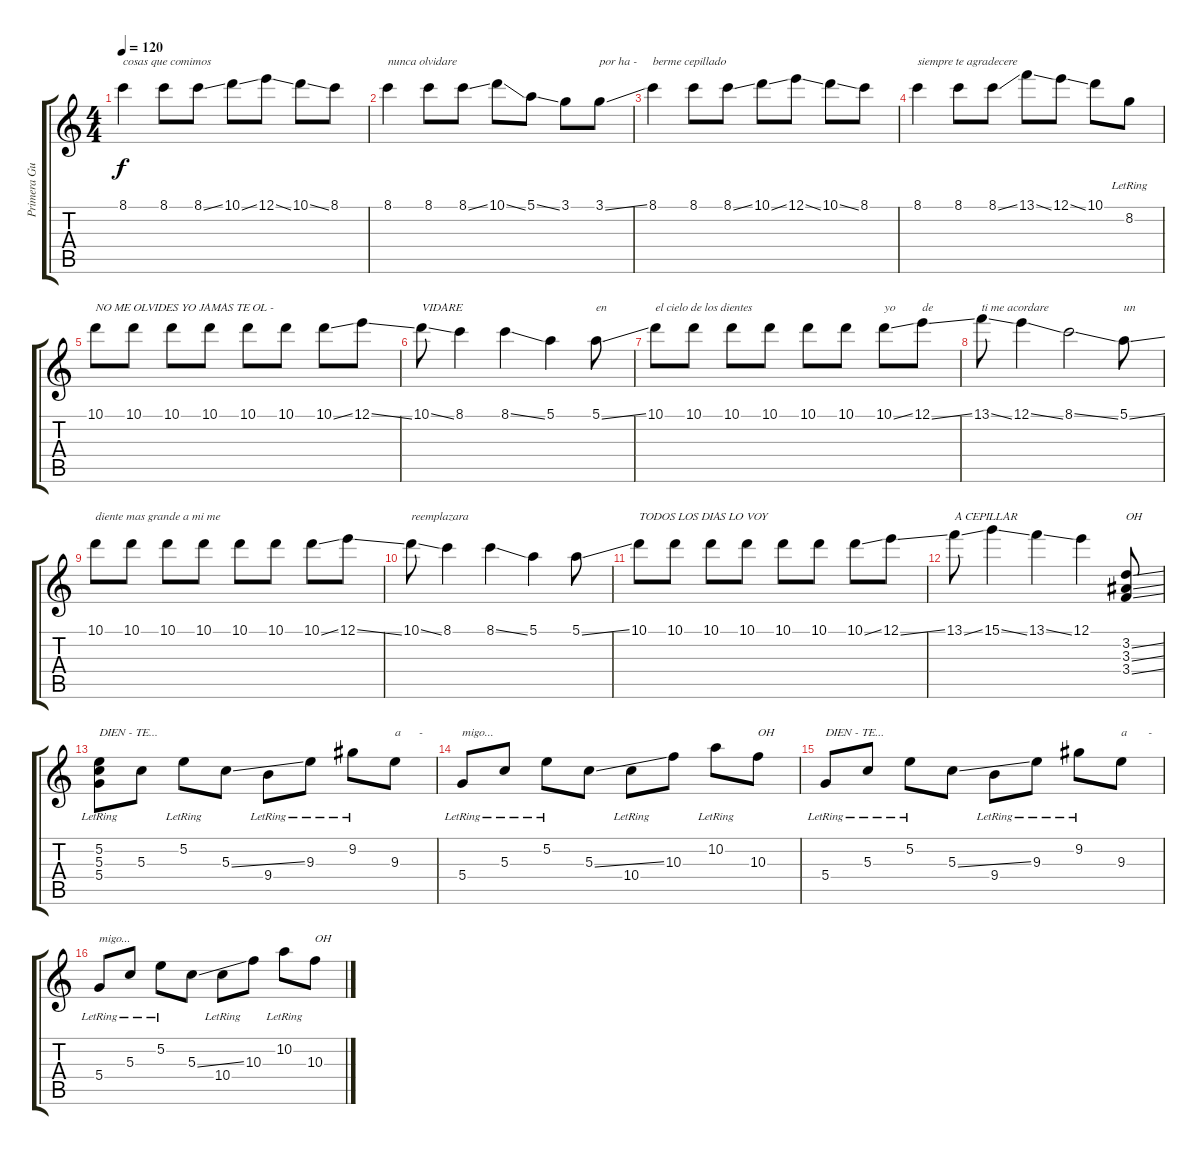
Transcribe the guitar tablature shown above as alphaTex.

\track ("Primera Guitarra" "Primera Gu") {instrument acousticguitarsteel}
\staff {score tabs}
\tuning (E4 B3 G3 D3 A2 E2) {hide}
\ts (4 4)
\tempo 120
\clef g2
\ks c
8.1.4{txt "cosas que comimos" dy f} 8.1.8 8.1{ss}.8 10.1{ss}.8 12.1{ss}.8 10.1{ss}.8 8.1.8 |
8.1.4{txt "nunca olvidare"} 8.1.8 8.1{ss}.8 10.1{ss}.8 5.1{ss}.8 3.1.8 3.1{ss}.8{txt "por ha -"} |
8.1.4{txt "berme cepillado"} 8.1.8 8.1{ss}.8 10.1{ss}.8 12.1{ss}.8 10.1{ss}.8 8.1.8 |
8.1.4{txt "siempre te agradecere"} 8.1.8 8.1{ss}.8 13.1{ss}.8 12.1{ss}.8 10.1.8 8.2{lr}.8 |
10.1.8{txt "NO ME OLVIDES YO JAMAS TE OL -"} 10.1.8 10.1.8 10.1.8 10.1.8 10.1.8 10.1{ss}.8 12.1{ss}.8 |
10.1{ss}.8{txt "VIDARE"} 8.1.4 8.1{ss}.4 5.1.4 5.1{ss}.8{txt "en"} |
10.1.8{txt "el cielo de los dientes"} 10.1.8 10.1.8 10.1.8 10.1.8 10.1.8 10.1{ss}.8{txt "yo"} 12.1{ss}.8{txt "de"} |
13.1{ss}.8{txt "ti me acordare"} 12.1{ss}.4 8.1{ss}.2 5.1{ss}.8{txt "un"} |
10.1.8{txt "diente mas grande a mi me"} 10.1.8 10.1.8 10.1.8 10.1.8 10.1.8 10.1{ss}.8 12.1{ss}.8 |
10.1{ss}.8{txt "reemplazara"} 8.1.4 8.1{ss}.4 5.1.4 5.1{ss}.8 |
10.1.8{txt "TODOS LOS DIAS LO VOY"} 10.1.8 10.1.8 10.1.8 10.1.8 10.1.8 10.1{ss}.8 12.1{ss}.8 |
13.1{ss}.8{txt "A CEPILLAR"} 15.1{ss}.4 13.1{ss}.4 12.1.4 (3.2{ss} 3.3{ss} 3.4{ss}).8{txt "OH"} |
(5.2{lr} 5.3{lr} 5.4{lr}).8{txt "DIEN - TE..."} 5.3.8 5.2{lr}.8 5.3{ss}.8 9.4{lr}.8 9.3{lr}.8 9.2{lr}.8 9.3.8{txt "a      -"} |
5.4{lr}.8{txt "migo..."} 5.3{lr}.8 5.2{lr}.8 5.3{ss}.8 10.4{lr}.8 10.3.8 10.2{lr}.8 10.3.8{txt "OH"} |
5.4{lr}.8{txt "DIEN - TE..."} 5.3{lr}.8 5.2{lr}.8 5.3{ss}.8 9.4{lr}.8 9.3{lr}.8 9.2{lr}.8 9.3.8{txt "a       -"} |
5.4{lr}.8{txt "migo..."} 5.3{lr}.8 5.2{lr}.8 5.3{ss}.8 10.4{lr}.8 10.3.8 10.2{lr}.8 10.3.8{txt "OH"}
